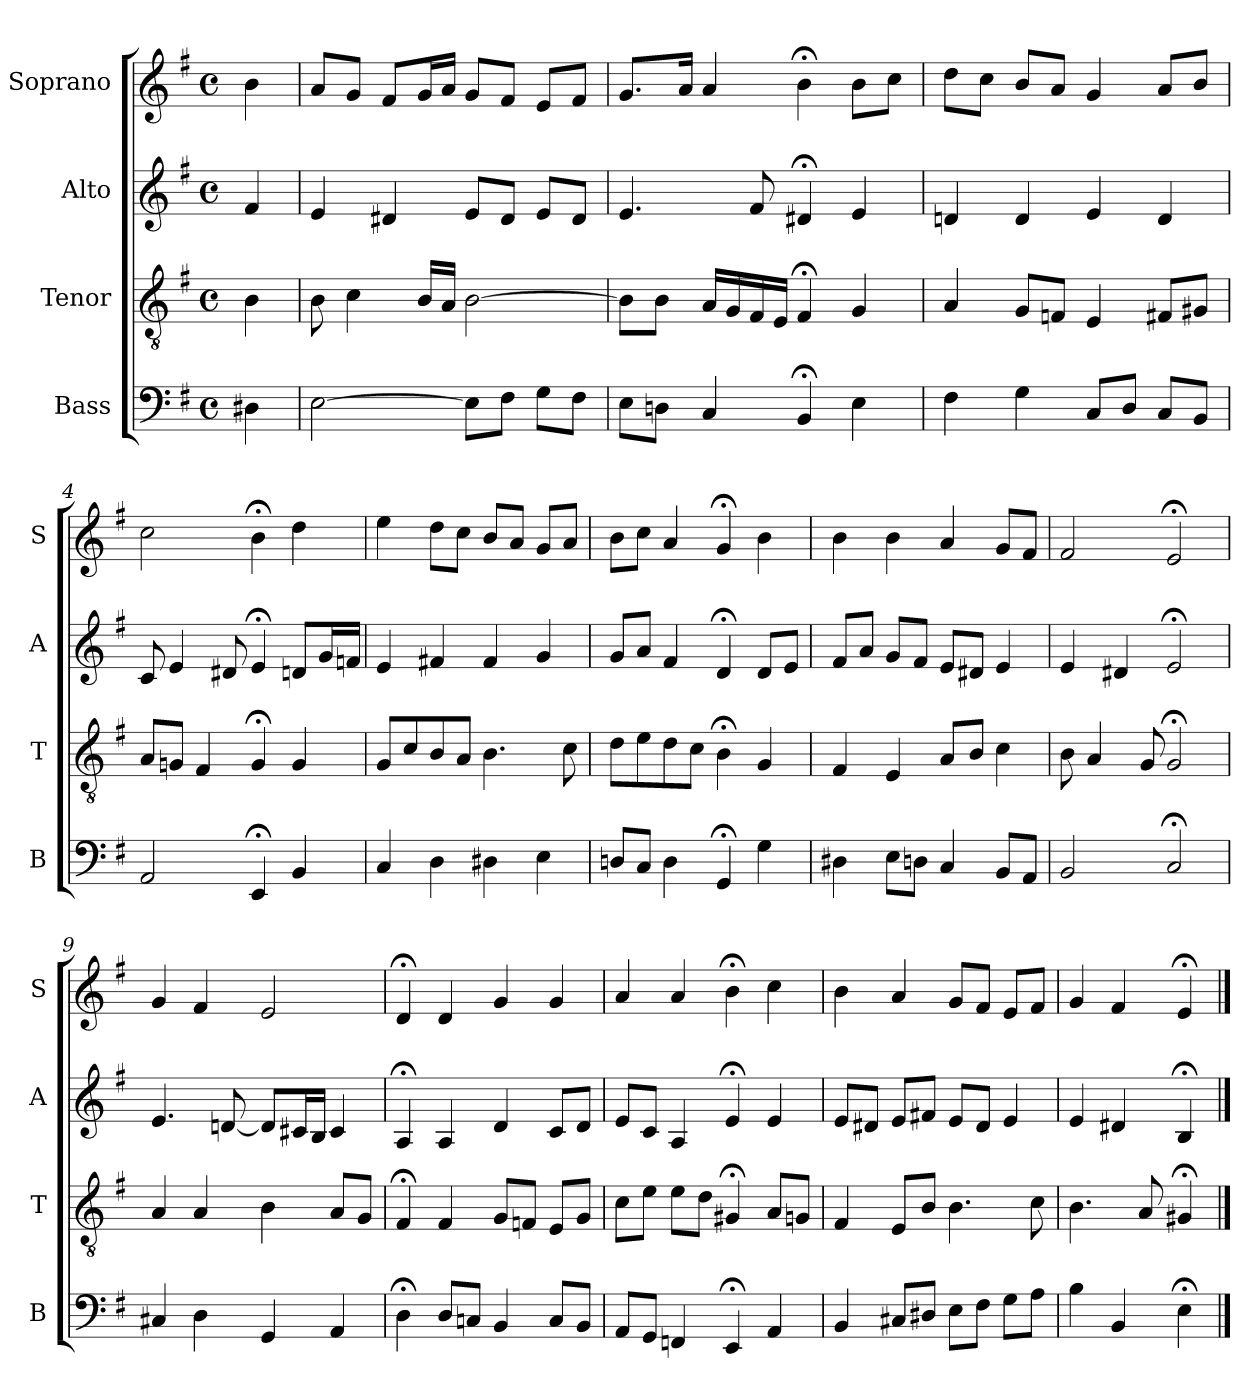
**kern	**kern	**kern	**kern
*part4	*part3	*part2	*part1
*staff4	*staff3	*staff2	*staff1
*I"Bass	*I"Tenor	*I"Alto	*I"Soprano
*I'B	*I'T	*I'A	*I'S
*clefF4	*clefGv2	*clefG2	*clefG2
*k[f#]	*k[f#]	*k[f#]	*k[f#]
*e:	*e:	*e:	*e:
*M4/4	*M4/4	*M4/4	*M4/4
*met(c)	*met(c)	*met(c)	*met(c)
*MM100	*MM100	*MM100	*MM100
=	=	=	=
4D#X	4B	4f#	4b
=1	=1	=1	=1
[2E	8B	4e	8aL
.	4c	.	8gJ
.	.	4d#X	8f#L
.	16BLL	.	16gL
.	16AJJ	.	16aJJ
8EL]	[2B	8eL	8gL
8F#J	.	8d#J	8f#J
8GL	.	8eL	8eL
8F#J	.	8d#J	8f#J
=2	=2	=2	=2
8EL	8BL]	4.e	8.gL
8DnJ	8BJ	.	.
.	.	.	16aJk
4C	16ALL	.	4a
.	16G	.	.
.	16F#	8f#	.
.	16EJJ	.	.
4BB;<	4F#;<	4d#X;<	4b;<
4E	4G	4e	8bL
.	.	.	8ccJ
=3	=3	=3	=3
4F#	4A	4dn	8ddL
.	.	.	8ccJ
4G	8GL	4d	8bL
.	8FnJ	.	8aJ
8CL	4E	4e	4g
8DJ	.	.	.
8CL	8F#XL	4d	8aL
8BBJ	8G#XJ	.	8bJ
=4	=4	=4	=4
2AA	8AL	8c	2cc
.	8GnJ	4e	.
.	4F#	.	.
.	.	8d#X	.
4EE;<	4G;<	4e;<	4b;<
4BB	4G	8dnL	4dd
.	.	16gL	.
.	.	16fnJJ	.
=5	=5	=5	=5
4C	8GL	4e	4ee
.	8c	.	.
4D	8B	4f#X	8ddL
.	8AJ	.	8ccJ
4D#X	4.B	4f#	8bL
.	.	.	8aJ
4E	.	4g	8gL
.	8c	.	8aJ
=6	=6	=6	=6
8DnL	8dL	8gL	8bL
8CJ	8e	8aJ	8ccJ
4D	8d	4f#	4a
.	8cJ	.	.
4GG;<	4B;<	4d;<	4g;<
4G	4G	8dL	4b
.	.	8eJ	.
=7	=7	=7	=7
4D#X	4F#	8f#L	4b
.	.	8aJ	.
8EL	4E	8gL	4b
8DnJ	.	8f#J	.
4C	8AL	8eL	4a
.	8BJ	8d#XJ	.
8BBL	4c	4e	8gL
8AAJ	.	.	8f#J
=8	=8	=8	=8
2BB	8B	4e	2f#
.	4A	.	.
.	.	4d#X	.
.	8G	.	.
2C;<	2G;<	2e;<	2e;<
=9	=9	=9	=9
4C#X	4A	4.e	4g
4D	4A	.	4f#
.	.	[8dn	.
4GG	4B	8dL]	2e
.	.	16c#XL	.
.	.	16BJJ	.
4AA	8AL	4c#	.
.	8GJ	.	.
=10	=10	=10	=10
4D;<	4F#;<	4A;<	4d;<
8DL	4F#	4A	4d
8CnJ	.	.	.
4BB	8GL	4d	4g
.	8FnJ	.	.
8CL	8EL	8cL	4g
8BBJ	8GJ	8dJ	.
=11	=11	=11	=11
8AAL	8cL	8eL	4a
8GGJ	8eJ	8cJ	.
4FFn	8eL	4A	4a
.	8dJ	.	.
4EE;<	4G#X;<	4e;<	4b;<
4AA	8AL	4e	4cc
.	8GnJ	.	.
=12	=12	=12	=12
4BB	4F#	8eL	4b
.	.	8d#XJ	.
8C#XL	8EL	8eL	4a
8D#XJ	8BJ	8f#XJ	.
8EL	4.B	8eL	8gL
8F#J	.	8d#J	8f#J
8GL	.	4e	8eL
8AJ	8c	.	8f#J
=13	=13	=13	=13
4B	4.B	4e	4g
4BB	.	4d#X	4f#
.	8A	.	.
4E;<	4G#X;<	4B;<	4e;<
==	==	==	==
*-	*-	*-	*-
